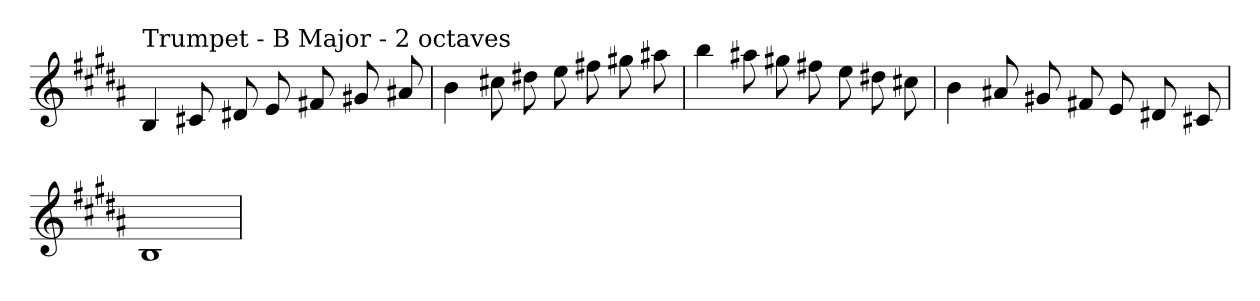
**kern
*part1
*staff1
*clefG2
*k[f#c#g#d#a#]
*B:
=
!LO:TX:a:t=Trumpet - B Major - 2 octaves
4B
8c#X
8d#X
8e
8f#X
8g#X
8a#X
=
4b
8cc#X
8dd#X
8ee
8ff#X
8gg#X
8aa#X
=
4bb
8aa#X
8gg#X
8ff#X
8ee
8dd#X
8cc#X
=
4b
8a#X
8g#X
8f#X
8e
8d#X
8c#X
=
1B
=
*-
